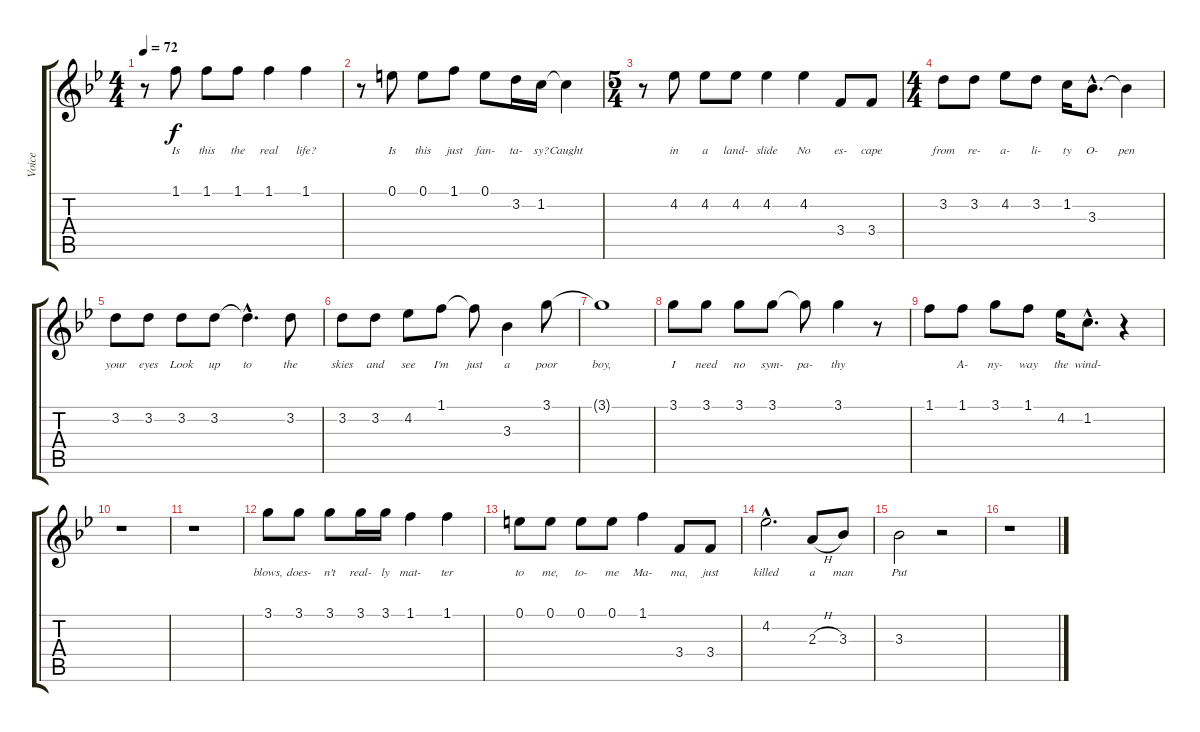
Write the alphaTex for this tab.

\track ("Voice" "Voice") {instrument flute}
\staff {score tabs}
\tuning (E5 B4 G4 D4 A3 E3) {hide}
\ts (4 4)
\tempo 72
\clef g2
\ks bb
r.8{dy f instrument flute} 1.1.8{lyrics (0 "Is") lyrics (1 "") lyrics (2 "") lyrics (3 "") lyrics (4 "")} 1.1.8{lyrics (0 "this") lyrics (1 "") lyrics (2 "") lyrics (3 "") lyrics (4 "")} 1.1.8{lyrics (0 "the") lyrics (1 "") lyrics (2 "") lyrics (3 "") lyrics (4 "")} 1.1.4{lyrics (0 "real") lyrics (1 "") lyrics (2 "") lyrics (3 "") lyrics (4 "")} 1.1.4{lyrics (0 "life?") lyrics (1 "") lyrics (2 "") lyrics (3 "") lyrics (4 "")} |
r.8 0.1.8{lyrics (0 "Is") lyrics (1 "") lyrics (2 "") lyrics (3 "") lyrics (4 "")} 0.1.8{lyrics (0 "this") lyrics (1 "") lyrics (2 "") lyrics (3 "") lyrics (4 "")} 1.1.8{lyrics (0 "just") lyrics (1 "") lyrics (2 "") lyrics (3 "") lyrics (4 "")} 0.1.8{lyrics (0 "fan-") lyrics (1 "") lyrics (2 "") lyrics (3 "") lyrics (4 "")} 3.2.16{lyrics (0 "ta-") lyrics (1 "") lyrics (2 "") lyrics (3 "") lyrics (4 "")} 1.2.16{lyrics (0 "sy?") lyrics (1 "") lyrics (2 "") lyrics (3 "") lyrics (4 "")} 1.2{t}.4{lyrics (0 "Caught") lyrics (1 "") lyrics (2 "") lyrics (3 "") lyrics (4 "")} |
\ts (5 4)
r.8 4.2.8{lyrics (0 "in") lyrics (1 "") lyrics (2 "") lyrics (3 "") lyrics (4 "")} 4.2.8{lyrics (0 "a") lyrics (1 "") lyrics (2 "") lyrics (3 "") lyrics (4 "")} 4.2.8{lyrics (0 "land-") lyrics (1 "") lyrics (2 "") lyrics (3 "") lyrics (4 "")} 4.2.4{lyrics (0 "slide") lyrics (1 "") lyrics (2 "") lyrics (3 "") lyrics (4 "")} 4.2.4{lyrics (0 "No") lyrics (1 "") lyrics (2 "") lyrics (3 "") lyrics (4 "")} 3.4.8{lyrics (0 "es-") lyrics (1 "") lyrics (2 "") lyrics (3 "") lyrics (4 "")} 3.4.8{lyrics (0 "cape") lyrics (1 "") lyrics (2 "") lyrics (3 "") lyrics (4 "")} |
\ts (4 4)
3.2.8{lyrics (0 "from") lyrics (1 "") lyrics (2 "") lyrics (3 "") lyrics (4 "")} 3.2.8{lyrics (0 "re-") lyrics (1 "") lyrics (2 "") lyrics (3 "") lyrics (4 "")} 4.2.8{lyrics (0 "a-") lyrics (1 "") lyrics (2 "") lyrics (3 "") lyrics (4 "")} 3.2.8{lyrics (0 "li-") lyrics (1 "") lyrics (2 "") lyrics (3 "") lyrics (4 "")} 1.2.16{lyrics (0 "ty") lyrics (1 "") lyrics (2 "") lyrics (3 "") lyrics (4 "")} 3.3{hac}.8{d lyrics (0 "O-") lyrics (1 "") lyrics (2 "") lyrics (3 "") lyrics (4 "")} 3.3{t}.4{lyrics (0 "pen") lyrics (1 "") lyrics (2 "") lyrics (3 "") lyrics (4 "")} |
3.2.8{lyrics (0 "your") lyrics (1 "") lyrics (2 "") lyrics (3 "") lyrics (4 "")} 3.2.8{lyrics (0 "eyes") lyrics (1 "") lyrics (2 "") lyrics (3 "") lyrics (4 "")} 3.2.8{lyrics (0 "Look") lyrics (1 "") lyrics (2 "") lyrics (3 "") lyrics (4 "")} 3.2.8{lyrics (0 "up") lyrics (1 "") lyrics (2 "") lyrics (3 "") lyrics (4 "")} 3.2{hac t}.4{d lyrics (0 "to") lyrics (1 "") lyrics (2 "") lyrics (3 "") lyrics (4 "")} 3.2.8{lyrics (0 "the") lyrics (1 "") lyrics (2 "") lyrics (3 "") lyrics (4 "")} |
3.2.8{lyrics (0 "skies") lyrics (1 "") lyrics (2 "") lyrics (3 "") lyrics (4 "")} 3.2.8{lyrics (0 "and") lyrics (1 "") lyrics (2 "") lyrics (3 "") lyrics (4 "")} 4.2.8{lyrics (0 "see") lyrics (1 "") lyrics (2 "") lyrics (3 "") lyrics (4 "")} 1.1.8{lyrics (0 "I'm") lyrics (1 "") lyrics (2 "") lyrics (3 "") lyrics (4 "")} 1.1{t}.8{lyrics (0 "just") lyrics (1 "") lyrics (2 "") lyrics (3 "") lyrics (4 "")} 3.3.4{lyrics (0 "a") lyrics (1 "") lyrics (2 "") lyrics (3 "") lyrics (4 "")} 3.1.8{lyrics (0 "poor") lyrics (1 "") lyrics (2 "") lyrics (3 "") lyrics (4 "")} |
3.1{t}.1{lyrics (0 "boy,") lyrics (1 "") lyrics (2 "") lyrics (3 "") lyrics (4 "")} |
3.1.8{lyrics (0 "I") lyrics (1 "") lyrics (2 "") lyrics (3 "") lyrics (4 "")} 3.1.8{lyrics (0 "need") lyrics (1 "") lyrics (2 "") lyrics (3 "") lyrics (4 "")} 3.1.8{lyrics (0 "no") lyrics (1 "") lyrics (2 "") lyrics (3 "") lyrics (4 "")} 3.1.8{lyrics (0 "sym-") lyrics (1 "") lyrics (2 "") lyrics (3 "") lyrics (4 "")} 3.1{t}.8{lyrics (0 "pa-") lyrics (1 "") lyrics (2 "") lyrics (3 "") lyrics (4 "")} 3.1.4{lyrics (0 "thy") lyrics (1 "") lyrics (2 "") lyrics (3 "") lyrics (4 "")} r.8 |
1.1.8{lyrics (0 "") lyrics (1 "") lyrics (2 "") lyrics (3 "") lyrics (4 "")} 1.1.8{lyrics (0 "A-") lyrics (1 "") lyrics (2 "") lyrics (3 "") lyrics (4 "")} 3.1.8{lyrics (0 "ny-") lyrics (1 "") lyrics (2 "") lyrics (3 "") lyrics (4 "")} 1.1.8{lyrics (0 "way") lyrics (1 "") lyrics (2 "") lyrics (3 "") lyrics (4 "")} 4.2.16{lyrics (0 "the") lyrics (1 "") lyrics (2 "") lyrics (3 "") lyrics (4 "")} 1.2{hac}.8{d lyrics (0 "wind-") lyrics (1 "") lyrics (2 "") lyrics (3 "") lyrics (4 "")} r.4 |
r.1 |
r.1 |
3.1.8{lyrics (0 "blows,") lyrics (1 "") lyrics (2 "") lyrics (3 "") lyrics (4 "")} 3.1.8{lyrics (0 "does-") lyrics (1 "") lyrics (2 "") lyrics (3 "") lyrics (4 "")} 3.1.8{lyrics (0 "n't") lyrics (1 "") lyrics (2 "") lyrics (3 "") lyrics (4 "")} 3.1.16{lyrics (0 "real-") lyrics (1 "") lyrics (2 "") lyrics (3 "") lyrics (4 "")} 3.1.16{lyrics (0 "ly") lyrics (1 "") lyrics (2 "") lyrics (3 "") lyrics (4 "")} 1.1.4{lyrics (0 "mat-") lyrics (1 "") lyrics (2 "") lyrics (3 "") lyrics (4 "")} 1.1.4{lyrics (0 "ter") lyrics (1 "") lyrics (2 "") lyrics (3 "") lyrics (4 "")} |
0.1.8{lyrics (0 "to") lyrics (1 "") lyrics (2 "") lyrics (3 "") lyrics (4 "")} 0.1.8{lyrics (0 "me,") lyrics (1 "") lyrics (2 "") lyrics (3 "") lyrics (4 "")} 0.1.8{lyrics (0 "to-") lyrics (1 "") lyrics (2 "") lyrics (3 "") lyrics (4 "")} 0.1.8{lyrics (0 "me") lyrics (1 "") lyrics (2 "") lyrics (3 "") lyrics (4 "")} 1.1.4{lyrics (0 "Ma-") lyrics (1 "") lyrics (2 "") lyrics (3 "") lyrics (4 "")} 3.4.8{lyrics (0 "ma,") lyrics (1 "") lyrics (2 "") lyrics (3 "") lyrics (4 "")} 3.4.8{lyrics (0 "just") lyrics (1 "") lyrics (2 "") lyrics (3 "") lyrics (4 "")} |
4.2{hac}.2{d lyrics (0 "killed") lyrics (1 "") lyrics (2 "") lyrics (3 "") lyrics (4 "")} 2.3{h}.8{lyrics (0 "a") lyrics (1 "") lyrics (2 "") lyrics (3 "") lyrics (4 "")} 3.3.8{lyrics (0 "man") lyrics (1 "") lyrics (2 "") lyrics (3 "") lyrics (4 "")} |
3.3.2{lyrics (0 "Put") lyrics (1 "") lyrics (2 "") lyrics (3 "") lyrics (4 "")} r.2 |
r.1
